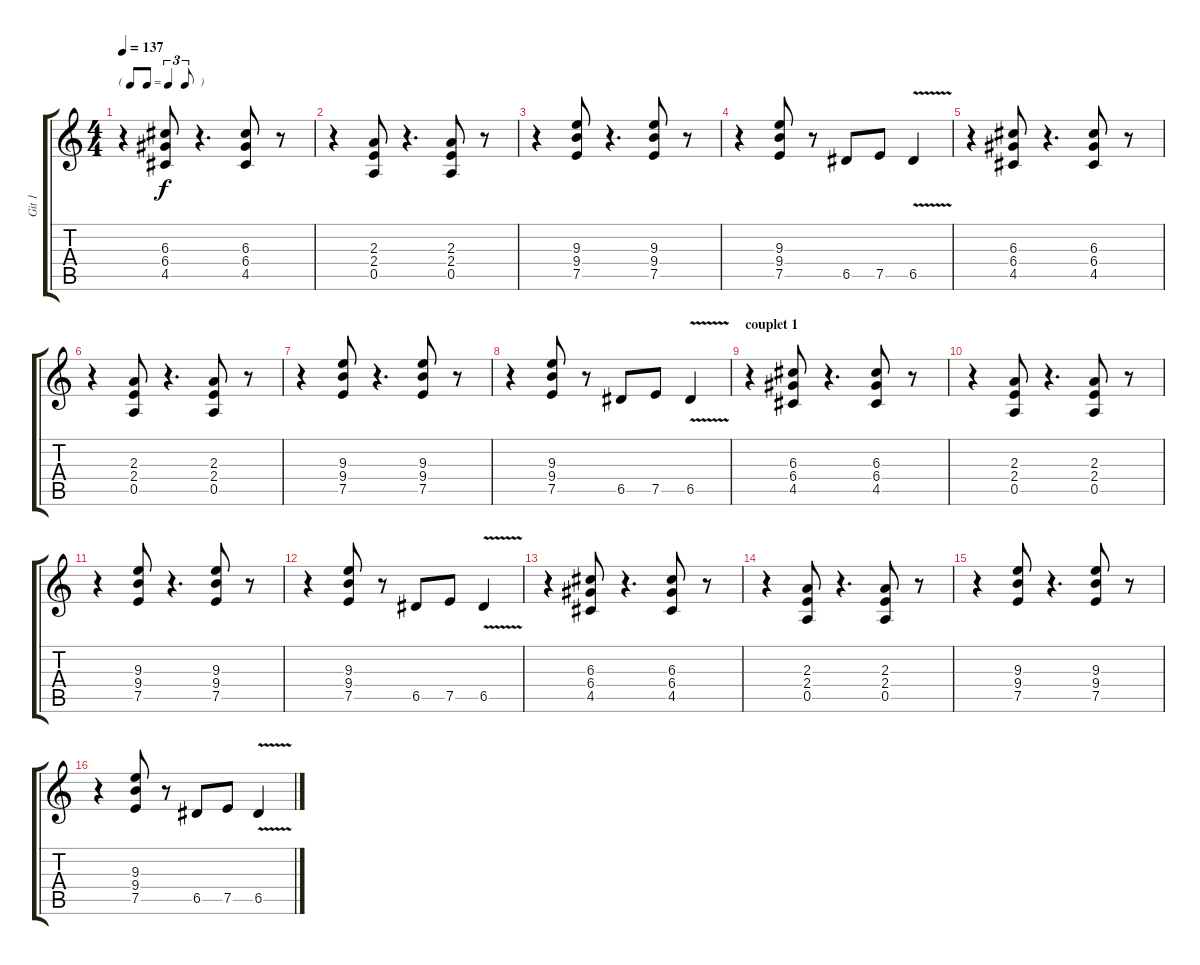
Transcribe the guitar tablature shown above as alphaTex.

\track ("Git 1" "Git 1") {instrument distortionguitar}
\staff {score tabs}
\tuning (E4 B3 G3 D3 A2 E2) {hide}
\ts (4 4)
\tf triplet8th
\tempo 137
\clef g2
\ks c
r.4{dy f instrument distortionguitar} (6.3 6.4 4.5).8 r.4{d} (6.3 6.4 4.5).8 r.8 |
r.4 (2.3 2.4 0.5).8 r.4{d} (2.3 2.4 0.5).8 r.8 |
r.4 (9.3 9.4 7.5).8 r.4{d} (9.3 9.4 7.5).8 r.8 |
r.4 (9.3 9.4 7.5).8 r.8 6.5.8 7.5.8 6.5{v}.4 |
r.4 (6.3 6.4 4.5).8 r.4{d} (6.3 6.4 4.5).8 r.8 |
r.4 (2.3 2.4 0.5).8 r.4{d} (2.3 2.4 0.5).8 r.8 |
r.4 (9.3 9.4 7.5).8 r.4{d} (9.3 9.4 7.5).8 r.8 |
r.4 (9.3 9.4 7.5).8 r.8 6.5.8 7.5.8 6.5{v}.4 |
\section ("" "couplet 1")
r.4 (6.3 6.4 4.5).8 r.4{d} (6.3 6.4 4.5).8 r.8 |
r.4 (2.3 2.4 0.5).8 r.4{d} (2.3 2.4 0.5).8 r.8 |
r.4 (9.3 9.4 7.5).8 r.4{d} (9.3 9.4 7.5).8 r.8 |
r.4 (9.3 9.4 7.5).8 r.8 6.5.8 7.5.8 6.5{v}.4 |
r.4 (6.3 6.4 4.5).8 r.4{d} (6.3 6.4 4.5).8 r.8 |
r.4 (2.3 2.4 0.5).8 r.4{d} (2.3 2.4 0.5).8 r.8 |
r.4 (9.3 9.4 7.5).8 r.4{d} (9.3 9.4 7.5).8 r.8 |
r.4 (9.3 9.4 7.5).8 r.8 6.5.8 7.5.8 6.5{v}.4
